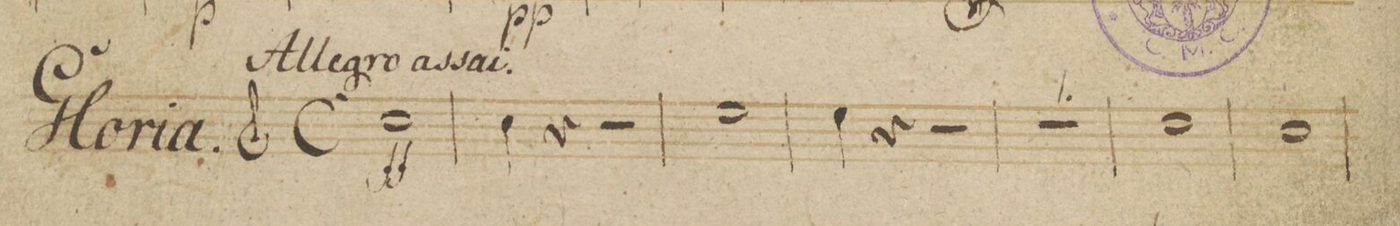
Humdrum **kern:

**kern	**dynam
*I"Corno 1mo in F.	*
*clefG2	*
*k[b-]	*
*met(c)	*
*M4/4	*
1f	ff
=2	=2
4f\	.
4r	.
2r	.
=3	=3
1a	.
=4	=4
4a\	.
4r	.
2r	.
=5	=5
1r	.
=6	=6
1g	.
=7	=7
1f	.
=8	=8
*-	*-
